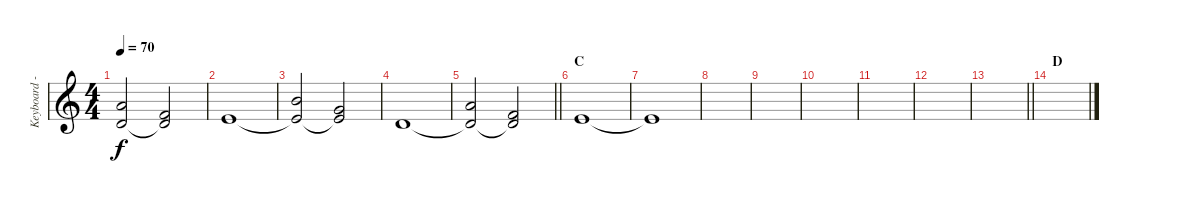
\track ("Keyboard - Pad2 B" "Keyboard -") {instrument pad3polysynth}
\staff {score}
\tuning (E4 B3 G3 D3 A2 E2) {hide}
\ts (4 4)
\tempo 70
\clef g2
\ks c
(5.1 3.2{t}).2{dy f} (1.1 3.2{t}).2 |
5.2.1 |
(7.1 5.2{t}).2 (3.1 5.2{t}).2 |
3.2.1 |
\barLineRight lightlight
(5.1 3.2{t}).2 (1.1 3.2{t}).2 |
\section ("" "C")
0.1.1 |
0.1{t}.1 |
|
|
|
|
|
\barLineRight lightlight
|
\section ("" "D")
